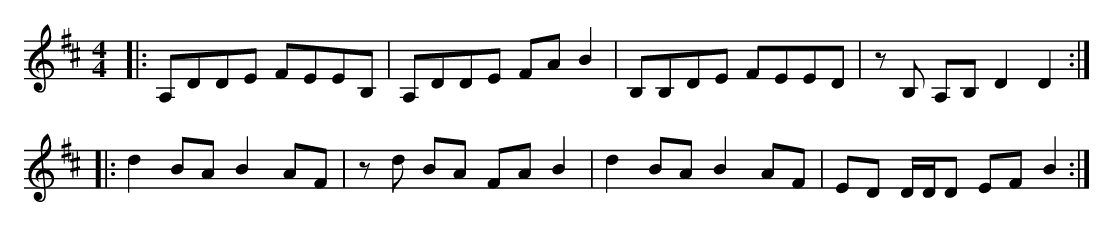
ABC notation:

X:1
M:4/4
K:D
|: A,DDE FEEB,|A,DDE FAB2| B,B,DE FEED|zB, A,B, D2D2:|
|: d2BA B2 AF|zd BA FA B2| d2BA B2 AF|ED D/D/D EF B2:|
